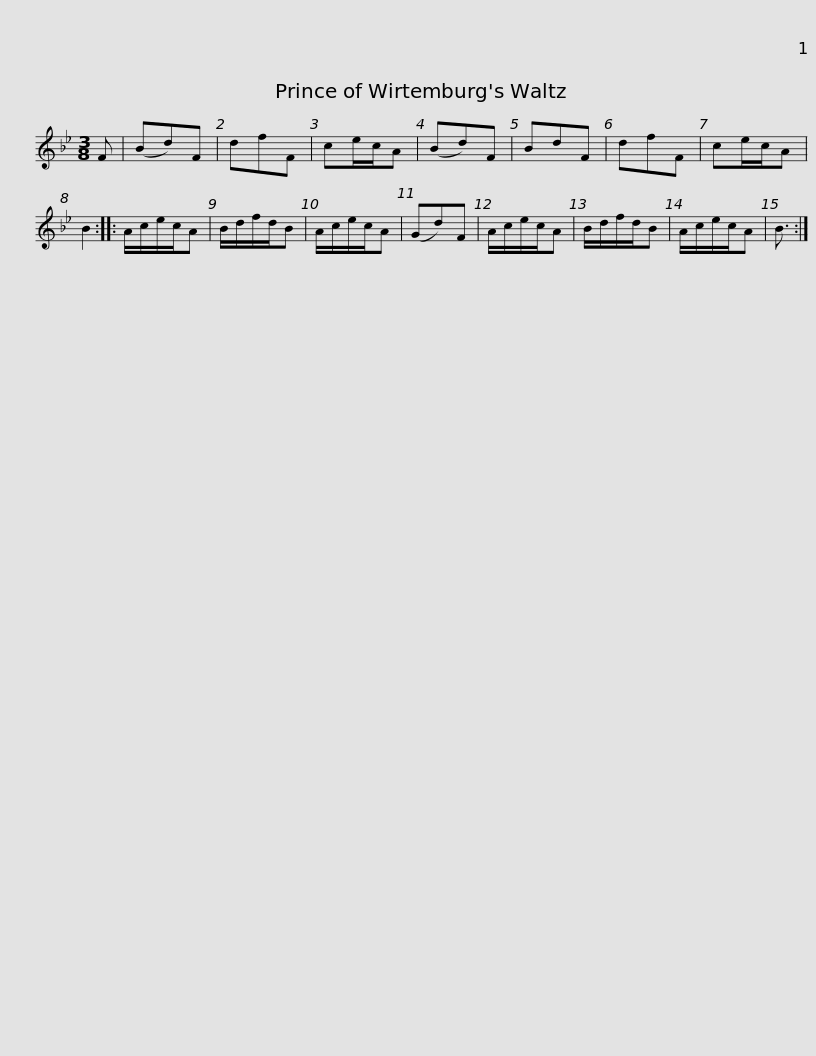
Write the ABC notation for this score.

X:1
L:1/8
M:3/8
I:linebreak $
K:Bb
V:1 treble
V:1
 F | (Bd)F | dfF | ce/c/A | (Bd)F | %5
 BdF | dfF | ce/c/A | B2 :: A/c/e/c/A | %10
 B/d/f/d/B | A/c/e/c/A |$ (Gd)F | A/c/e/c/A | B/d/f/d/B | %15
 A/c/e/c/A | B3/2 :| %17
